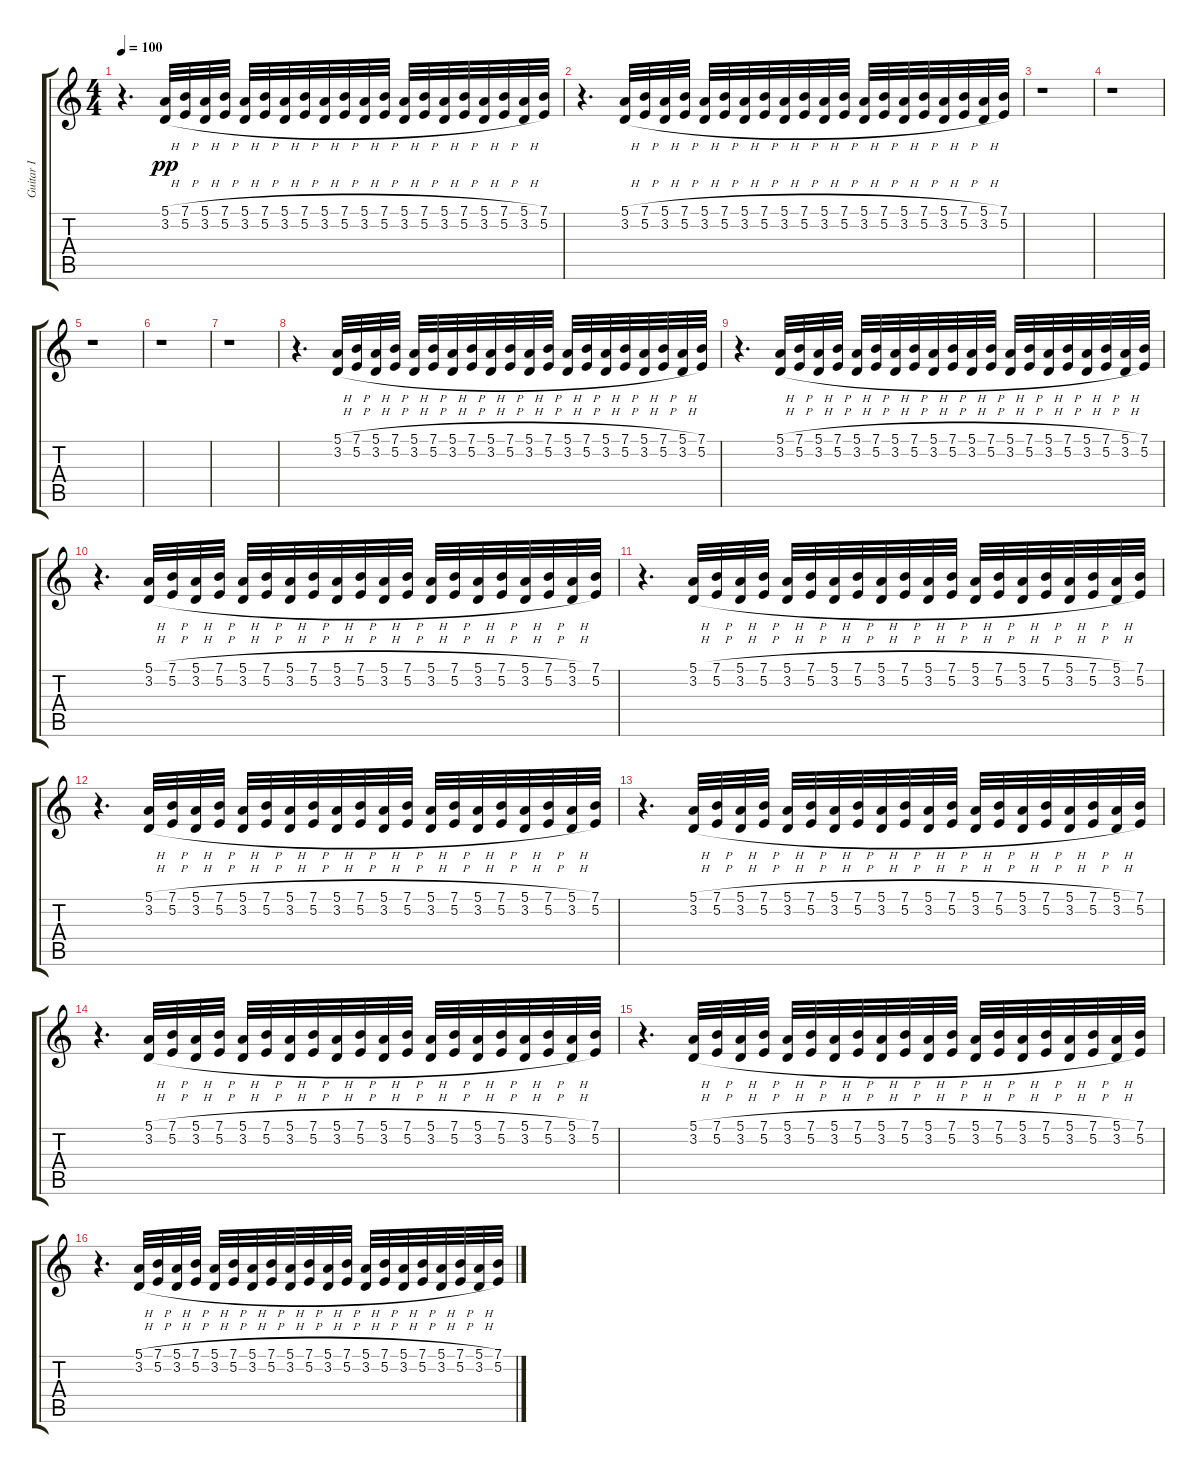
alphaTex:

\track ("Guitar I" "Guitar I") {instrument violin}
\staff {score tabs}
\tuning (E4 B3 G3 D3 A2 E2) {hide}
\ts (4 4)
\tempo 100
\clef g2
\ks c
r.4{d dy pp} (5.1{h} 3.2{h}).32 (7.1{h} 5.2{h}).32 (5.1{h} 3.2{h}).32 (7.1{h} 5.2{h}).32 (5.1{h} 3.2{h}).32 (7.1{h} 5.2{h}).32 (5.1{h} 3.2{h}).32 (7.1{h} 5.2{h}).32 (5.1{h} 3.2{h}).32 (7.1{h} 5.2{h}).32 (5.1{h} 3.2{h}).32 (7.1{h} 5.2{h}).32 (5.1{h} 3.2{h}).32 (7.1{h} 5.2{h}).32 (5.1{h} 3.2{h}).32 (7.1{h} 5.2{h}).32 (5.1{h} 3.2{h}).32 (7.1{h} 5.2{h}).32 (5.1{h} 3.2{h}).32 (7.1 5.2).32 |
r.4{d} (5.1{h} 3.2{h}).32 (7.1{h} 5.2{h}).32 (5.1{h} 3.2{h}).32 (7.1{h} 5.2{h}).32 (5.1{h} 3.2{h}).32 (7.1{h} 5.2{h}).32 (5.1{h} 3.2{h}).32 (7.1{h} 5.2{h}).32 (5.1{h} 3.2{h}).32 (7.1{h} 5.2{h}).32 (5.1{h} 3.2{h}).32 (7.1{h} 5.2{h}).32 (5.1{h} 3.2{h}).32 (7.1{h} 5.2{h}).32 (5.1{h} 3.2{h}).32 (7.1{h} 5.2{h}).32 (5.1{h} 3.2{h}).32 (7.1{h} 5.2{h}).32 (5.1{h} 3.2{h}).32 (7.1 5.2).32 |
r.1 |
r.1 |
r.1 |
r.1 |
r.1 |
r.4{d} (5.1{h} 3.2{h}).32 (7.1{h} 5.2{h}).32 (5.1{h} 3.2{h}).32 (7.1{h} 5.2{h}).32 (5.1{h} 3.2{h}).32 (7.1{h} 5.2{h}).32 (5.1{h} 3.2{h}).32 (7.1{h} 5.2{h}).32 (5.1{h} 3.2{h}).32 (7.1{h} 5.2{h}).32 (5.1{h} 3.2{h}).32 (7.1{h} 5.2{h}).32 (5.1{h} 3.2{h}).32 (7.1{h} 5.2{h}).32 (5.1{h} 3.2{h}).32 (7.1{h} 5.2{h}).32 (5.1{h} 3.2{h}).32 (7.1{h} 5.2{h}).32 (5.1{h} 3.2{h}).32 (7.1 5.2).32 |
r.4{d} (5.1{h} 3.2{h}).32 (7.1{h} 5.2{h}).32 (5.1{h} 3.2{h}).32 (7.1{h} 5.2{h}).32 (5.1{h} 3.2{h}).32 (7.1{h} 5.2{h}).32 (5.1{h} 3.2{h}).32 (7.1{h} 5.2{h}).32 (5.1{h} 3.2{h}).32 (7.1{h} 5.2{h}).32 (5.1{h} 3.2{h}).32 (7.1{h} 5.2{h}).32 (5.1{h} 3.2{h}).32 (7.1{h} 5.2{h}).32 (5.1{h} 3.2{h}).32 (7.1{h} 5.2{h}).32 (5.1{h} 3.2{h}).32 (7.1{h} 5.2{h}).32 (5.1{h} 3.2{h}).32 (7.1 5.2).32 |
r.4{d} (5.1{h} 3.2{h}).32 (7.1{h} 5.2{h}).32 (5.1{h} 3.2{h}).32 (7.1{h} 5.2{h}).32 (5.1{h} 3.2{h}).32 (7.1{h} 5.2{h}).32 (5.1{h} 3.2{h}).32 (7.1{h} 5.2{h}).32 (5.1{h} 3.2{h}).32 (7.1{h} 5.2{h}).32 (5.1{h} 3.2{h}).32 (7.1{h} 5.2{h}).32 (5.1{h} 3.2{h}).32 (7.1{h} 5.2{h}).32 (5.1{h} 3.2{h}).32 (7.1{h} 5.2{h}).32 (5.1{h} 3.2{h}).32 (7.1{h} 5.2{h}).32 (5.1{h} 3.2{h}).32 (7.1 5.2).32 |
r.4{d} (5.1{h} 3.2{h}).32 (7.1{h} 5.2{h}).32 (5.1{h} 3.2{h}).32 (7.1{h} 5.2{h}).32 (5.1{h} 3.2{h}).32 (7.1{h} 5.2{h}).32 (5.1{h} 3.2{h}).32 (7.1{h} 5.2{h}).32 (5.1{h} 3.2{h}).32 (7.1{h} 5.2{h}).32 (5.1{h} 3.2{h}).32 (7.1{h} 5.2{h}).32 (5.1{h} 3.2{h}).32 (7.1{h} 5.2{h}).32 (5.1{h} 3.2{h}).32 (7.1{h} 5.2{h}).32 (5.1{h} 3.2{h}).32 (7.1{h} 5.2{h}).32 (5.1{h} 3.2{h}).32 (7.1 5.2).32 |
r.4{d} (5.1{h} 3.2{h}).32 (7.1{h} 5.2{h}).32 (5.1{h} 3.2{h}).32 (7.1{h} 5.2{h}).32 (5.1{h} 3.2{h}).32 (7.1{h} 5.2{h}).32 (5.1{h} 3.2{h}).32 (7.1{h} 5.2{h}).32 (5.1{h} 3.2{h}).32 (7.1{h} 5.2{h}).32 (5.1{h} 3.2{h}).32 (7.1{h} 5.2{h}).32 (5.1{h} 3.2{h}).32 (7.1{h} 5.2{h}).32 (5.1{h} 3.2{h}).32 (7.1{h} 5.2{h}).32 (5.1{h} 3.2{h}).32 (7.1{h} 5.2{h}).32 (5.1{h} 3.2{h}).32 (7.1 5.2).32 |
r.4{d} (5.1{h} 3.2{h}).32 (7.1{h} 5.2{h}).32 (5.1{h} 3.2{h}).32 (7.1{h} 5.2{h}).32 (5.1{h} 3.2{h}).32 (7.1{h} 5.2{h}).32 (5.1{h} 3.2{h}).32 (7.1{h} 5.2{h}).32 (5.1{h} 3.2{h}).32 (7.1{h} 5.2{h}).32 (5.1{h} 3.2{h}).32 (7.1{h} 5.2{h}).32 (5.1{h} 3.2{h}).32 (7.1{h} 5.2{h}).32 (5.1{h} 3.2{h}).32 (7.1{h} 5.2{h}).32 (5.1{h} 3.2{h}).32 (7.1{h} 5.2{h}).32 (5.1{h} 3.2{h}).32 (7.1 5.2).32 |
r.4{d} (5.1{h} 3.2{h}).32 (7.1{h} 5.2{h}).32 (5.1{h} 3.2{h}).32 (7.1{h} 5.2{h}).32 (5.1{h} 3.2{h}).32 (7.1{h} 5.2{h}).32 (5.1{h} 3.2{h}).32 (7.1{h} 5.2{h}).32 (5.1{h} 3.2{h}).32 (7.1{h} 5.2{h}).32 (5.1{h} 3.2{h}).32 (7.1{h} 5.2{h}).32 (5.1{h} 3.2{h}).32 (7.1{h} 5.2{h}).32 (5.1{h} 3.2{h}).32 (7.1{h} 5.2{h}).32 (5.1{h} 3.2{h}).32 (7.1{h} 5.2{h}).32 (5.1{h} 3.2{h}).32 (7.1 5.2).32 |
r.4{d} (5.1{h} 3.2{h}).32 (7.1{h} 5.2{h}).32 (5.1{h} 3.2{h}).32 (7.1{h} 5.2{h}).32 (5.1{h} 3.2{h}).32 (7.1{h} 5.2{h}).32 (5.1{h} 3.2{h}).32 (7.1{h} 5.2{h}).32 (5.1{h} 3.2{h}).32 (7.1{h} 5.2{h}).32 (5.1{h} 3.2{h}).32 (7.1{h} 5.2{h}).32 (5.1{h} 3.2{h}).32 (7.1{h} 5.2{h}).32 (5.1{h} 3.2{h}).32 (7.1{h} 5.2{h}).32 (5.1{h} 3.2{h}).32 (7.1{h} 5.2{h}).32 (5.1{h} 3.2{h}).32 (7.1 5.2).32 |
r.4{d} (5.1{h} 3.2{h}).32 (7.1{h} 5.2{h}).32 (5.1{h} 3.2{h}).32 (7.1{h} 5.2{h}).32 (5.1{h} 3.2{h}).32 (7.1{h} 5.2{h}).32 (5.1{h} 3.2{h}).32 (7.1{h} 5.2{h}).32 (5.1{h} 3.2{h}).32 (7.1{h} 5.2{h}).32 (5.1{h} 3.2{h}).32 (7.1{h} 5.2{h}).32 (5.1{h} 3.2{h}).32 (7.1{h} 5.2{h}).32 (5.1{h} 3.2{h}).32 (7.1{h} 5.2{h}).32 (5.1{h} 3.2{h}).32 (7.1{h} 5.2{h}).32 (5.1{h} 3.2{h}).32 (7.1 5.2).32
